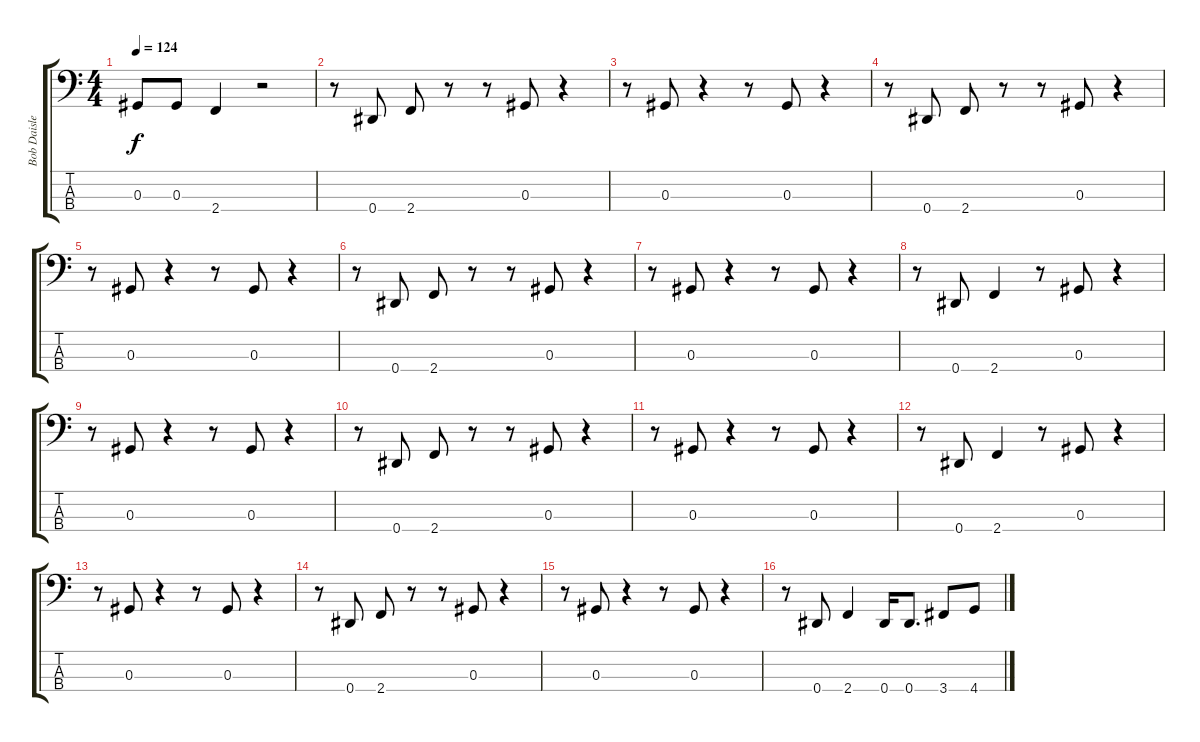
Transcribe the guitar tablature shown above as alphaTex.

\track ("Bob Daisley" "Bob Daisle") {instrument electricbassfinger}
\staff {score tabs}
\tuning (Gb2 Db2 Ab1 Eb1) {hide}
\ts (4 4)
\tempo 124
\clef f4
\ks c
0.3.8{dy f} 0.3.8 2.4.4 r.2 |
r.8 0.4.8 2.4.8 r.8 r.8 0.3.8 r.4 |
r.8 0.3.8 r.4 r.8 0.3.8 r.4 |
r.8 0.4.8 2.4.8 r.8 r.8 0.3.8 r.4 |
r.8 0.3.8 r.4 r.8 0.3.8 r.4 |
r.8 0.4.8 2.4.8 r.8 r.8 0.3.8 r.4 |
r.8 0.3.8 r.4 r.8 0.3.8 r.4 |
r.8 0.4.8 2.4.4 r.8 0.3.8 r.4 |
r.8 0.3.8 r.4 r.8 0.3.8 r.4 |
r.8 0.4.8 2.4.8 r.8 r.8 0.3.8 r.4 |
r.8 0.3.8 r.4 r.8 0.3.8 r.4 |
r.8 0.4.8 2.4.4 r.8 0.3.8 r.4 |
r.8 0.3.8 r.4 r.8 0.3.8 r.4 |
r.8 0.4.8 2.4.8 r.8 r.8 0.3.8 r.4 |
r.8 0.3.8 r.4 r.8 0.3.8 r.4 |
r.8 0.4.8 2.4.4 0.4.16 0.4.8{d} 3.4.8 4.4.8
